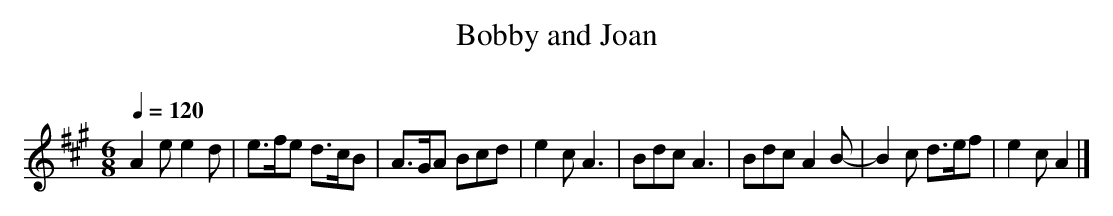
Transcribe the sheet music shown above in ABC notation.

X:1     %Music
T:Bobby and Joan     %Tune name
C:     %Tune composer
Q:1/4=120     %Tempo
V:1     %
     %!STAVE 0 'Piano 1' @
     %!INSTR 'Piano 1 [Ch1]' 0 0 @
M:6/8     %Meter
L:1/8     %
K:A
A2 e e2 d |e3/2f/e d3/2c/B |A3/2G/A Bcd |e2 c A3 |Bdc A3 |Bdc A2 B-|B2c d3/2e/f |e2 c A2 |]
     %End of file
